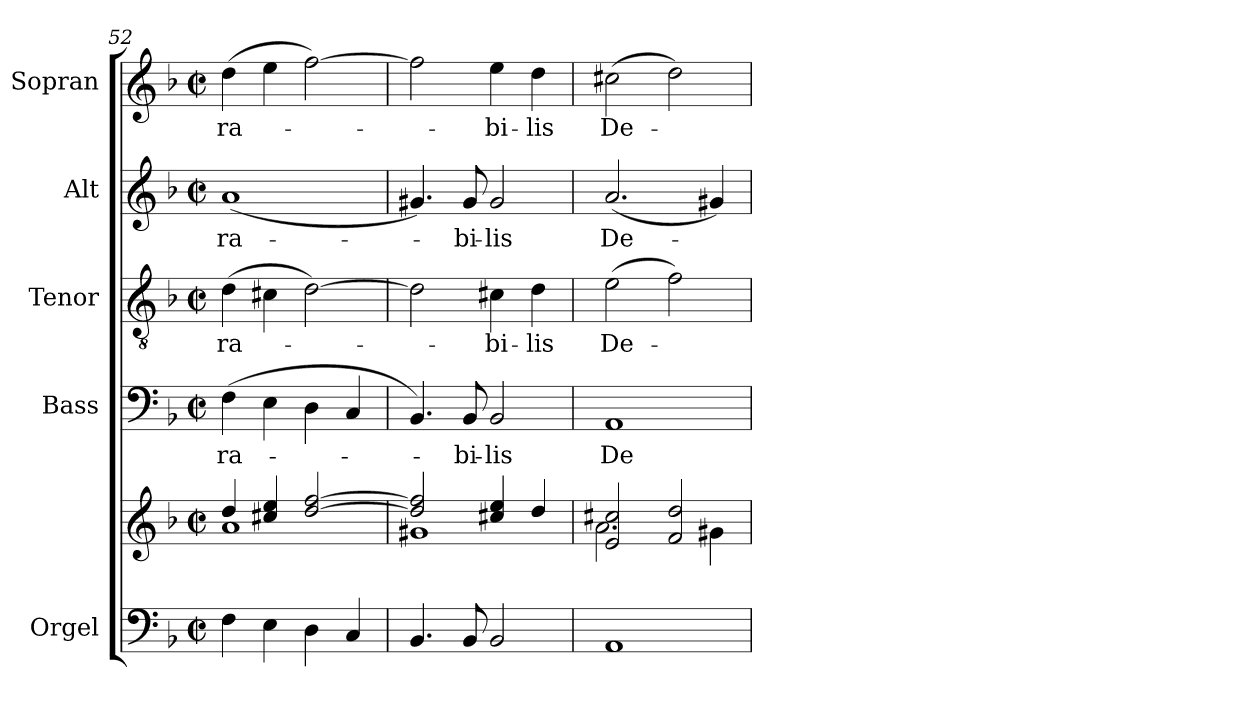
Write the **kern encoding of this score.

**kern	**kern	**kern	**text	**kern	**text	**kern	**text	**kern	**text
*part5	*part5	*part4	*part4	*part3	*part3	*part2	*part2	*part1	*part1
*staff6	*staff5	*staff4	*staff4	*staff3	*staff3	*staff2	*staff2	*staff1	*staff1
*I"Orgel	*	*I"Bass	*	*I"Tenor	*	*I"Alt	*	*I"Sopran	*
*I'Org.	*	*I'B.	*	*I'T.	*	*I'A.	*	*I'S.	*
*clefF4	*clefG2	*clefF4	*	*clefGv2	*	*clefG2	*	*clefG2	*
*k[b-]	*k[b-]	*k[b-]	*	*k[b-]	*	*k[b-]	*	*k[b-]	*
*F:	*F:	*F:	*	*F:	*	*F:	*	*F:	*
*M2/2	*M2/2	*M2/2	*	*M2/2	*	*M2/2	*	*M2/2	*
*met(c|)	*met(c|)	*met(c|)	*	*met(c|)	*	*met(c|)	*	*met(c|)	*
=52	=52	=52	=52	=52	=52	=52	=52	=52	=52
*	*^	*	*	*	*	*	*	*	*
!	!	!	!	!LO:LY:b	!	!LO:LY:b	!	!LO:LY:b	!	!LO:LY:b
4F\	4dd/	1a	(>4F\	-ra-	(>4d\	-ra-	(<1a	-ra-	(>4dd\	-ra-
4E\	4cc#X/ 4ee/	.	4E\	.	4c#X\	.	.	.	4ee\	.
4D\	[>2dd/ [>2ff/	.	4D\	.	[2d\)	.	.	.	[2ff\)	.
4C/	.	.	4C/	.	.	.	.	.	.	.
=53	=53	=53	=53	=53	=53	=53	=53	=53	=53	=53
4.BB-/	2dd/] 2ff/]	1g#X	4.BB-/)	.	2d\]	.	4.g#X/)	.	2ff\]	.
!	!	!	!	!LO:LY:b	!	!	!	!LO:LY:b	!	!
8BB-/	.	.	8BB-/	-bi-	.	.	8g#/	-bi-	.	.
!	!	!	!	!LO:LY:b	!	!LO:LY:b	!	!LO:LY:b	!	!LO:LY:b
2BB-/	4cc#X/ 4ee/	.	2BB-/	-lis	4c#X\	-bi-	2g#/	-lis	4ee\	-bi-
!	!	!	!	!	!	!LO:LY:b	!	!	!	!LO:LY:b
.	4dd/	.	.	.	4d\	-lis	.	.	4dd\	-lis
=54	=54	=54	=54	=54	=54	=54	=54	=54	=54	=54
!	!	!	!	!LO:LY:b	!	!LO:LY:b	!	!LO:LY:b	!	!LO:LY:b
1AA	2e/ 2cc#X/	2.a\	1AA	De-	(>2e\	De-	(<2.a/	De-	(>2cc#X\	De-
.	2f/ 2dd/	.	.	.	2f\)	.	.	.	2dd\)	.
.	.	4g#X\	.	.	.	.	4g#X/)	.	.	.
*	*v	*v	*	*	*	*	*	*	*	*
=	=	=	=	=	=	=	=	=	=
*-	*-	*-	*-	*-	*-	*-	*-	*-	*-
